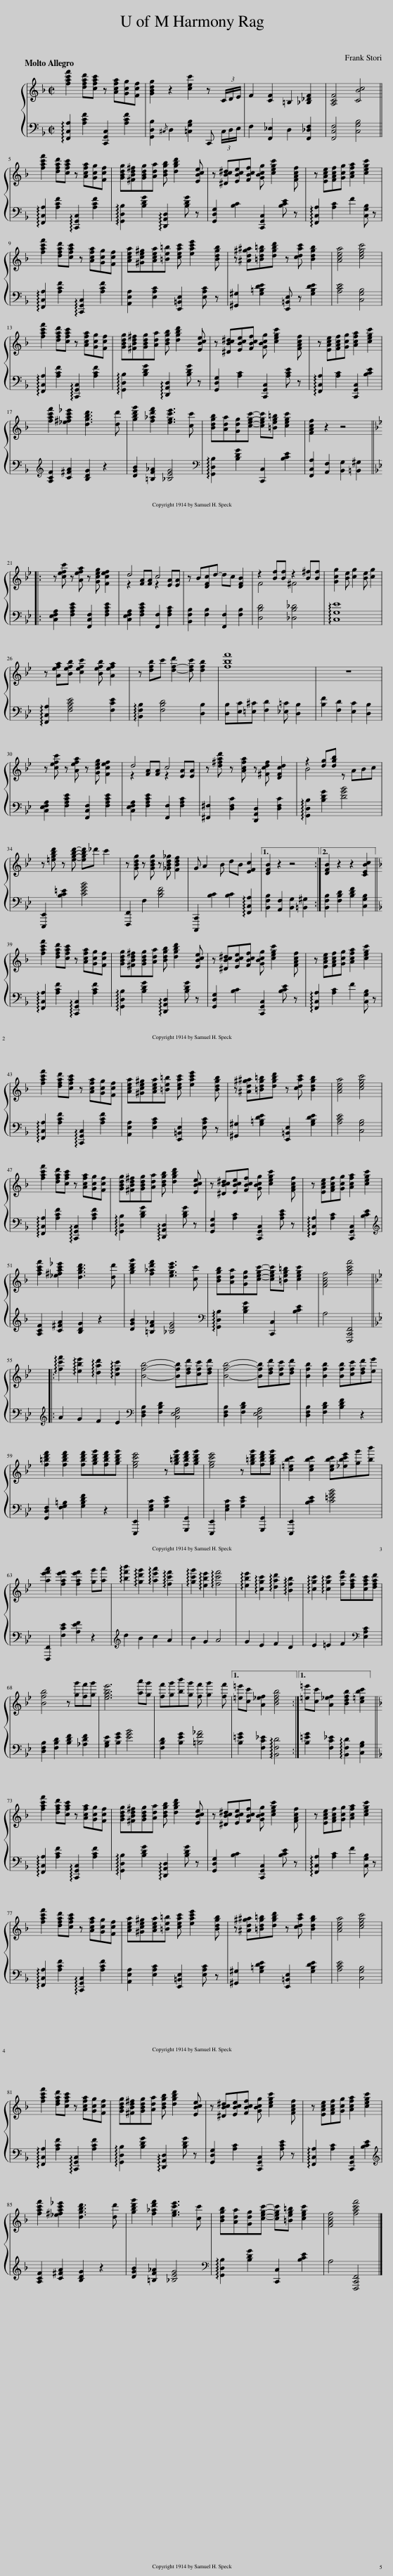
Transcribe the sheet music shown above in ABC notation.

X:1
%%score { ( 1 3 ) | 2 }
L:1/8
Q:1/4=160
M:2/2
I:linebreak $
K:F
V:1 treble
V:3 treble
V:2 bass
V:1
 [fac'f']2 [dfad'][cfac'] z [Acfa][Gcg][Fcf] | [GBdg]2 z2 [cec']2 z (3C/D/E/ | F2 [CF]2 =B,2 [_B,_DF]2 | [A,CF]4 [CBc]4 ||$ [fac'f']2 [dfad'][cfac'] z [Acfa][Gcg][Fcf] | %5
 [GBdg][^FBd^f][GBdg][Ada] [Bdgb] [dgbd']2 [EBce] | z [^DBc^d][EBce][FBcf] [GBcg] [cegc']2 [FAcf] | z [EAce][FAcf][Gcg] [Acfa]2 [cegc']2 |$ [fac'f']2 [dfad'][cfac'] z [Acfa][Gcg][Fcf] | [Acea][^Gce^g][Acea][=Be=b] [ceac'] [eac'e']2 [Bdgb] | %10
 z [^Ad^g^a][=Bdg=b][dgbd'] z [cdac'] [Bdgb]2 | [Acea]4 [cegc']4 |$ [fac'f']2 [dfad'][cfac'] z [Acfa][Gcg][Fcf] | [GBdg][^FBd^f][GBdg][Ada] [Bdgb] [dgbd']2 [EBce] | z [^DBc^d][EBce][FBcf] [GBcg] [cegc']2 [FAcf] | %15
 z [EAce][FAcf][Gcg] [Acfa]2 [cegc']2 |$ [fac'f']2 [_e^fac'_e']2 [dgbd']3 [dd'] | [gbd'g']2 [f_ad'f']2 [egc'e']3 [cc'] | [Bdgb][Ada][Gdg][cegc']- [cegc'][=Beg=b] [cegc']2 | [FAcf]2 z2 z4 |:$ %20
[K:Bb] z [cefc'] z [Aefa] z [Gceg] [Fcef]2 | z2 [FA][FA] z2 [EA][EA] | z B[DFc]d- dc [DFB]2 | z2 [Bf][Bf] z2 [B^f][Bf] | [Gcg]2 [Be] [cg]2 [Be] [cg]2 |$ %25
 z [Aefa][Befb] [cefc']2 [Befb] [Aefa]2 | z [dfb]c' [d-f-d']2 [dfc'] [dfb]2 | [fbf']8 | z8 |$ z [cefc'] z [Aefa] z [Gceg] [Fcef]2 | %30
 z2 [FA][FA] z2 [EA][EA] | z [d^fad'] z [Acfa] z [^Fcdf] [DFcd]2 | z2 [dg][dgb] z ABc |$ z [=egbd'] z [egbd']- [egbd']_d' c'2 | z [GBdg] z [GBdg] z [_GBd_g] [FBdf]2 | %35
 G A2 B dB [EFc]2 |1 [DFB]2 z2 z4 :|2 [DFB]2 z2 z2 [CEBc]2 ||$[K:F] [fac'f']2 [dfad'][cfac'] z [Acfa][Gcg][Fcf] | [GBdg][^FBd^f][GBdg][Ada] [Bdgb] [dgbd']2 [EBce] | %40
 z [^DBc^d][EBce][FBcf] [GBcg] [cegc']2 [FAcf] | z [EAce][FAcf][Gcg] [Acfa]2 [cegc']2 |$ [fac'f']2 [dfad'][cfac'] z [Acfa][Gcg][Fcf] | [Acea][^Gce^g][Acea][=Be=b] [ceac'] [eac'e']2 [Bdgb] | z [^Ad^g^a][=Bdg=b][dgbd'] z [cdac'] [Bdgb]2 | %45
 [Acea]4 [cegc']4 |$ [fac'f']2 [dfad'][cfac'] z [Acfa][Gcg][Fcf] | [GBdg][^FBd^f][GBdg][Ada] [Bdgb] [dgbd']2 [EBce] | z [^DBc^d][EBce][FBcf] [GBcg] [cegc']2 [FAcf] | z [EAce][FAcf][Gcg] [Acfa]2 [cegc']2 |$ %50
 [fac'f']2 [_e^fac'_e']2 [dgbd']3 [dd'] | [gbd'g']2 [f_ad'f']2 [egc'e']3 [cc'] | [Bdgb][Ada][Gdg][cegc']- [cegc'][=Beg=b] [cegc']2 | [FAcf]4 [fac'f']4 |:$[K:Bb] !arpeggio![fc'f']2 !arpeggio![ebe']2 !arpeggio![dad']2 !arpeggio![cfc']2 | %55
 [Bfb]4- [Bfb][dfd'][cfc'][dfd'] | [Bfb]4- [Bfb][dfd'][cfc'][dfd'] | [Bfb]2 [Bfb]2 [Bfb][cfc'][dfd'][ee'] |$ [f=bd'f']2 [fbd'f']2 [fbd'f'][gbd'g'][fbd'f'][gbd'g'] | [egc'e']4 z [g=bd'g'][fbd'f'][gbd'g'] | %60
 [egc'e']4 z [g=bd'g'][fbd'f'][gbd'g'] | [c=ebc']2 [cebc']2 [cebc'][_ebc'e'][gg'][bb'] |$ [ae'f'a']2 [fae'f']2 [fae'f']2 [gg'][aa'] | !arpeggio![bf'b']2 !arpeggio![gd'g']2 !arpeggio![ae'a']2 !arpeggio![fc'f']2 | !arpeggio![gc'g']2 !arpeggio![ebe']2 !arpeggio![fc'f']4 | %65
 !arpeggio![ebe']2 !arpeggio![cgc']2 !arpeggio![dad']2 !arpeggio![Bfb]2 | !arpeggio![cgc']2 !arpeggio![cgc']2 [fc'f'][dfad'][cfac'][dfad'] |$ [Bfb]4 z [gg'][ff'][gg'] | [egbe']6 [aa'][gg'] | [ff'][gg'][bb'][gg'] [ff'] [gg']2 [ff'] |1 %70
 [=e=e'][cc'] [A_ef]2 [Bdfb]4 :|1 [=e=e'][cc'] [A_ef]2 [Bdfb]2 [c=ebc']2 ||$[K:F] [fac'f']2 [dfad'][cfac'] z [Acfa][Gcg][Fcf] | [GBdg][^FBd^f][GBdg][Ada] [Bdgb] [dgbd']2 [EBce] | z [^DBc^d][EBce][FBcf] [GBcg] [cegc']2 [FAcf] | %75
 z [EAce][FAcf][Gcg] [Acfa]2 [cegc']2 |$ [fac'f']2 [dfad'][cfac'] z [Acfa][Gcg][Fcf] | [Acea][^Gce^g][Acea][=Be=b] [ceac'] [eac'e']2 [Bdgb] | z [^Ad^g^a][=Bdg=b][dgbd'] z [cdac'] [Bdgb]2 | [Acea]4 [cegc']4 |$ %80
 [fac'f']2 [dfad'][cfac'] z [Acfa][Gcg][Fcf] | [GBdg][^FBd^f][GBdg][Ada] [Bdgb] [dgbd']2 [EBce] | z [^DBc^d][EBce][FBcf] [GBcg] [cegc']2 [FAcf] | z [EAce][FAcf][Gcg] [Acfa]2 [cegc']2 |$ [fac'f']2 [_e^fac'_e']2 [dgbd']3 [dd'] | %85
 [gbd'g']2 [f_ad'f']2 [egc'e']3 [cc'] | [Bdgb][Ada][Gdg][cegc']- [cegc'][=Beg=b] [cegc']2 | [FAcf]4 [fac'f']4 |] %88
V:2
 !arpeggio![F,,C,A,]2 [A,CF]2 [C,,G,,C,]2 [A,CF]2 | [G,,D,B,]2{/^C,} D,2 [=C,G,B,]2 C,, (3C,/D,/E,/ | F,2 [F,,_E,]2 D,2 [F,,_D,F,]2 | [F,,C,F,]4 [C,G,B,]4 ||$ !arpeggio![F,,C,A,]2 [A,CF]2 !arpeggio![C,,G,,C,]2 [A,CF]2 | %5
 !arpeggio![G,,D,B,]2 [B,DG]2 !arpeggio![D,,A,,D,]2 [B,DG] z | [G,,D,G,]2 [B,C]2 [C,,G,,C,]2 [B,CE] z | !arpeggio![F,,C,A,]2 [A,C]2 F2 [C,G,B,] z |$ !arpeggio![F,,C,A,]2 [A,CF]2 !arpeggio![C,,G,,C,]2 [A,CF]2 | [A,,E,A,]2 [E,A,C]2 [E,,=B,,E,]2 [E,A,C] z | %10
 [^G,,^G,]2 [G,=B,DE]2 [E,,=B,,E,] z [G,B,DE]2 | [A,CE]4 [C,G,B,]4 |$ !arpeggio![F,,C,A,]2 [A,CF]2 !arpeggio![C,,G,,C,]2 [A,CF]2 | !arpeggio![G,,D,B,]2 [B,DG]2 !arpeggio![D,,A,,D,]2 [B,DG] z | [G,,D,G,]2 [A,C]2 [C,,G,,C,]2 [A,CE] z | %15
 !arpeggio![F,,C,A,]2 [A,C]2 [C,,G,,C,]2 [B,CE]2 |$[K:treble] [A,CF]2 [C^FA]2 [B,DG]2 z2 | [DGB]2 [=B,F_A]2 [_B,EG]4 |[K:bass] !arpeggio![G,,D,B,]2 [B,DG]2 [C,,C,]2 [B,CE]2 | [F,,C,A,]2 [A,,F,]2 [B,,G,]2 [=B,,^G,]2 |:$ %20
[K:Bb] [C,E,F,A,]2 [F,A,CE]2 [F,,C,F,]2 [F,A,CE]2 | [C,E,F,A,]2 [F,A,CE]2 [F,,F,]2 [F,A,C]2 | [B,,F,B,]2 [F,B,]2 [F,,F,]2 [F,B,]2 | [D,B,D]4 [_D,B,_D]4 | !arpeggio![C,G,E]8 |$ %25
 !arpeggio![F,,C,A,]2 [F,A,CE]4 [F,CE]2 | !arpeggio![B,,F,B,]2 [F,B,D]4 [D,B,]2 | [D,B,][E,C][=E,^C] [F,D]2 [_E,=C] [D,B,]2 | [B,F]2 [F,D]2 [E,C]2 [D,B,]2 |$ [C,E,F,A,]2 [F,A,CE]2 [F,,C,F,]2 [F,A,CE]2 | %30
 [C,E,F,A,]2 [F,A,CE]2 [F,,F,]2 [F,A,C]2 | [^F,,^F,]2 [D,F,C]2 [D,,A,,D,]2 [D,F,C]2 | !arpeggio![G,,D,B,]2 [B,DG]2 [DGB]4 |$ [E,,,E,,]2 [B,C=E]2 [CEGB]4 | [F,,,F,,]2 F,2 [B,DF]4 | %35
 [C,,,C,,]2 [B,C]2 [B,C]2 !arpeggio![F,,C,A,]2 |1 [B,,F,B,]2 [A,,F,]2 [B,,G,]2 [=B,,^G,]2 :|2 [B,,F,B,]2 [F,B,D]2 [B,DF]2 [C,G,B,]2 ||$[K:F] !arpeggio![F,,C,A,]2 [A,CF]2 !arpeggio![C,,G,,C,]2 [A,CF]2 | !arpeggio![G,,D,B,]2 [B,DG]2 !arpeggio![D,,A,,D,]2 [B,DG] z | %40
 [G,,D,G,]2 [B,C]2 [C,,G,,C,]2 [B,CE] z | !arpeggio![F,,C,A,]2 [A,C]2 F2 [C,G,B,] z |$ !arpeggio![F,,C,A,]2 [A,CF]2 !arpeggio![C,,G,,C,]2 [A,CF]2 | [A,,E,A,]2 [E,A,C]2 [E,,=B,,E,]2 [E,A,C] z | [^G,,^G,]2 [G,=B,DE]2 [E,,=B,,E,]2 [G,B,DE]2 | %45
 [A,CE]4 [C,G,B,]4 |$ !arpeggio![F,,C,A,]2 [A,CF]2 !arpeggio![C,,G,,C,]2 [A,CF]2 | !arpeggio![G,,D,B,]2 [B,DG]2 !arpeggio![D,,A,,D,]2 [B,DG] z | [G,,D,G,]2 [A,C]2 [C,,G,,C,]2 [A,CE] z | !arpeggio![F,,C,A,]2 [A,C]2 [C,,G,,C,]2 [B,CE]2 |$ %50
[K:treble] [A,CF]2 [C^FA]2 [B,DG]2 z2 | [DGB]2 [=B,F_A]2 [_B,EG]4 |[K:bass] !arpeggio![G,,D,B,]2 [B,DG]2 [C,,C,]2 [B,CE]2 | A,4 [F,,,C,,F,,]4 |:$[K:Bb][K:treble] A2 G2 F2 E2 | %55
[K:bass] [D,F,B,]2 [F,B,D]2 [C,E,F,A,]4 | [D,F,B,]2 [F,B,D]2 [C,E,F,A,]4 | [D,F,B,]2 [F,B,D]2 [B,DF]2 z2 |$ [G,,D,F,]2 [F,G,=B,]2 [G,B,DF]2 z2 | [E,,,E,,]2 [E,G,C]2 [G,CE]2 [G,,,G,,]2 | %60
 [E,,,E,,]2 [E,G,C]2 [G,CE]2 [G,,,G,,]2 | [E,,,E,,]2 [B,CE]2 [C=EGB]4 |$ [F,,,F,,]2 [F,CE]2 [A,EF]2 z2 |[K:treble] d2 B2 c2 A2 | B2 G2 A4 | %65
 G2 E2 F2 D2 | E2 =E2 F2[K:bass] [E,A,C]2 |$ [D,F,B,]2 [F,B,D]2 [B,DF]2 [_A,DF]2 | [G,B,E]2 [B,EG]2 [EGB]4 | [F,B,D]2 [B,EG]2 [=B,F_A]4 |1 %70
 [B,=EG]2 [F,C_E]2 !arpeggio![B,,F,D]4 :|1 [B,=EG]2 [F,C_E]2 !arpeggio![B,,F,D]2 [C,G,B,]2 ||$[K:F] !arpeggio![F,,C,A,]2 [A,CF]2 !arpeggio![C,,G,,C,]2 [A,CF]2 | !arpeggio![G,,D,B,]2 [B,DG]2 !arpeggio![D,,A,,D,]2 [B,DG] z | [G,,D,G,]2 [B,C]2 [C,,G,,C,]2 [B,CE] z | %75
 !arpeggio![F,,C,A,]2 [A,C]2 F2 [C,G,B,] z |$ !arpeggio![F,,C,A,]2 [A,CF]2 !arpeggio![C,,G,,C,]2 [A,CF]2 | [A,,E,A,]2 [E,A,C]2 [E,,=B,,E,]2 [E,A,C] z | [^G,,^G,]2 [G,=B,DE]2 [E,,=B,,E,]2 [G,B,DE]2 | [A,CE]4 [C,G,B,]4 |$ %80
 !arpeggio![F,,C,A,]2 [A,CF]2 !arpeggio![C,,G,,C,]2 [A,CF]2 | !arpeggio![G,,D,B,]2 [B,DG]2 !arpeggio![D,,A,,D,]2 [B,DG] z | [G,,D,G,]2 [A,C]2 [C,,G,,C,]2 [A,CE] z | !arpeggio![F,,C,A,]2 [A,C]2 [C,,G,,C,]2 [B,CE]2 |$[K:treble] [A,CF]2 [C^FA]2 [B,DG]2 z2 | %85
 [DGB]2 [=B,F_A]2 [_B,EG]4 |[K:bass] !arpeggio![G,,D,B,]2 [B,DG]2 [C,,C,]2 [B,CE]2 | A,4 [F,,,C,,F,,]4 |] %88
V:3
 x8 | x8 | x8 | x8 ||$ x8 | %5
 x8 | x8 | x8 |$ x8 | x8 | %10
 x8 | x8 |$ x8 | x8 | x8 | %15
 x8 |$ x8 | x8 | x8 | x8 |:$ %20
[K:Bb] x8 | d4 c4 | x8 | F4 ^F4 | x8 |$ %25
 x8 | x8 | x8 | x8 |$ x8 | %30
 d4 c4 | x8 | B4 x4 |$ x8 | x8 | %35
 x8 |1 x8 :|2 x8 ||$[K:F] x8 | x8 | %40
 x8 | x8 |$ x8 | x8 | x8 | %45
 x8 |$ x8 | x8 | x8 | x8 |$ %50
 x8 | x8 | x8 | x8 |:$[K:Bb] x8 | %55
 x8 | x8 | x8 |$ x8 | x8 | %60
 x8 | x8 |$ x8 | x8 | x8 | %65
 x8 | x8 |$ x8 | x8 | x8 |1 %70
 x8 :|1 x8 ||$[K:F] x8 | x8 | x8 | %75
 x8 |$ x8 | x8 | x8 | x8 |$ %80
 x8 | x8 | x8 | x8 |$ x8 | %85
 x8 | x8 | x8 |] %88
